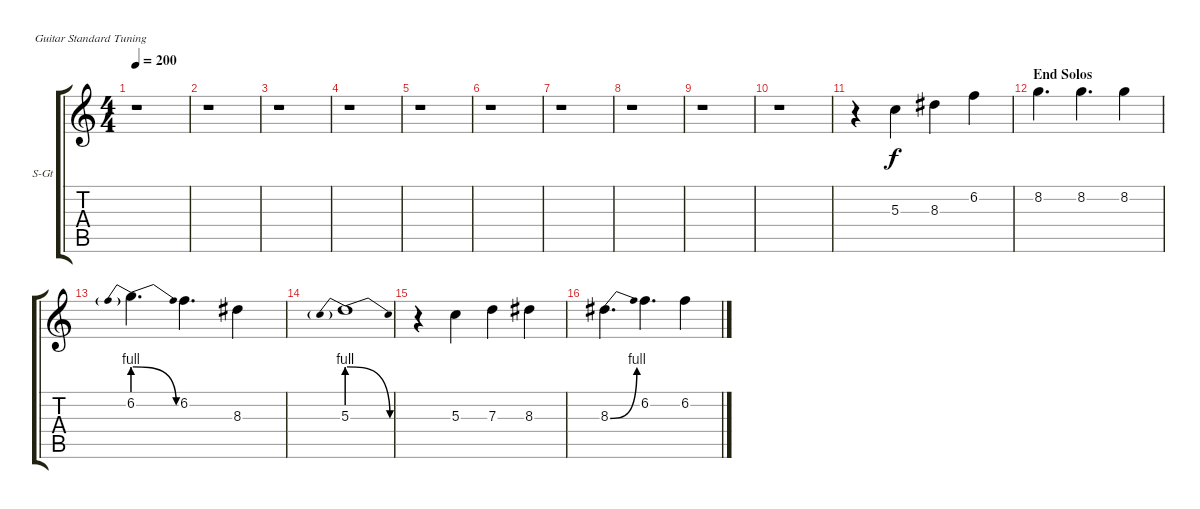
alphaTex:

\bracketExtendMode groupsimilarinstruments
\firstSystemTrackNameOrientation horizontal
\otherSystemsTrackNameOrientation horizontal
\track ("Vocals" "S-Gt") {instrument lead2sawtooth}
\staff {score tabs}
\tuning (E4 B3 G3 D3 A2 E2)
\displaytranspose 12
\ts (4 4)
\tempo 200
\clef g2
\ks aminor
r.1{dy f} |
r.1 |
r.1 |
\section ("" "")
r.1 |
r.1 |
r.1 |
r.1 |
r.1 |
r.1 |
r.1 |
r.4 5.3.4 8.3.4 6.2.4 |
\section ("" "End Solos")
8.2.4{d} 8.2.4{d} 8.2.4 |
6.2{be (prebendrelease 0 4 60 0)}.4{d} 6.2.4{d} 8.3.4 |
5.3{be (prebendrelease 0 4 60 0)}.1 |
r.4 5.3.4 7.3.4 8.3.4 |
8.3{be (bend 0 0 60 4)}.4{d} 6.2.4{d} 6.2.4
